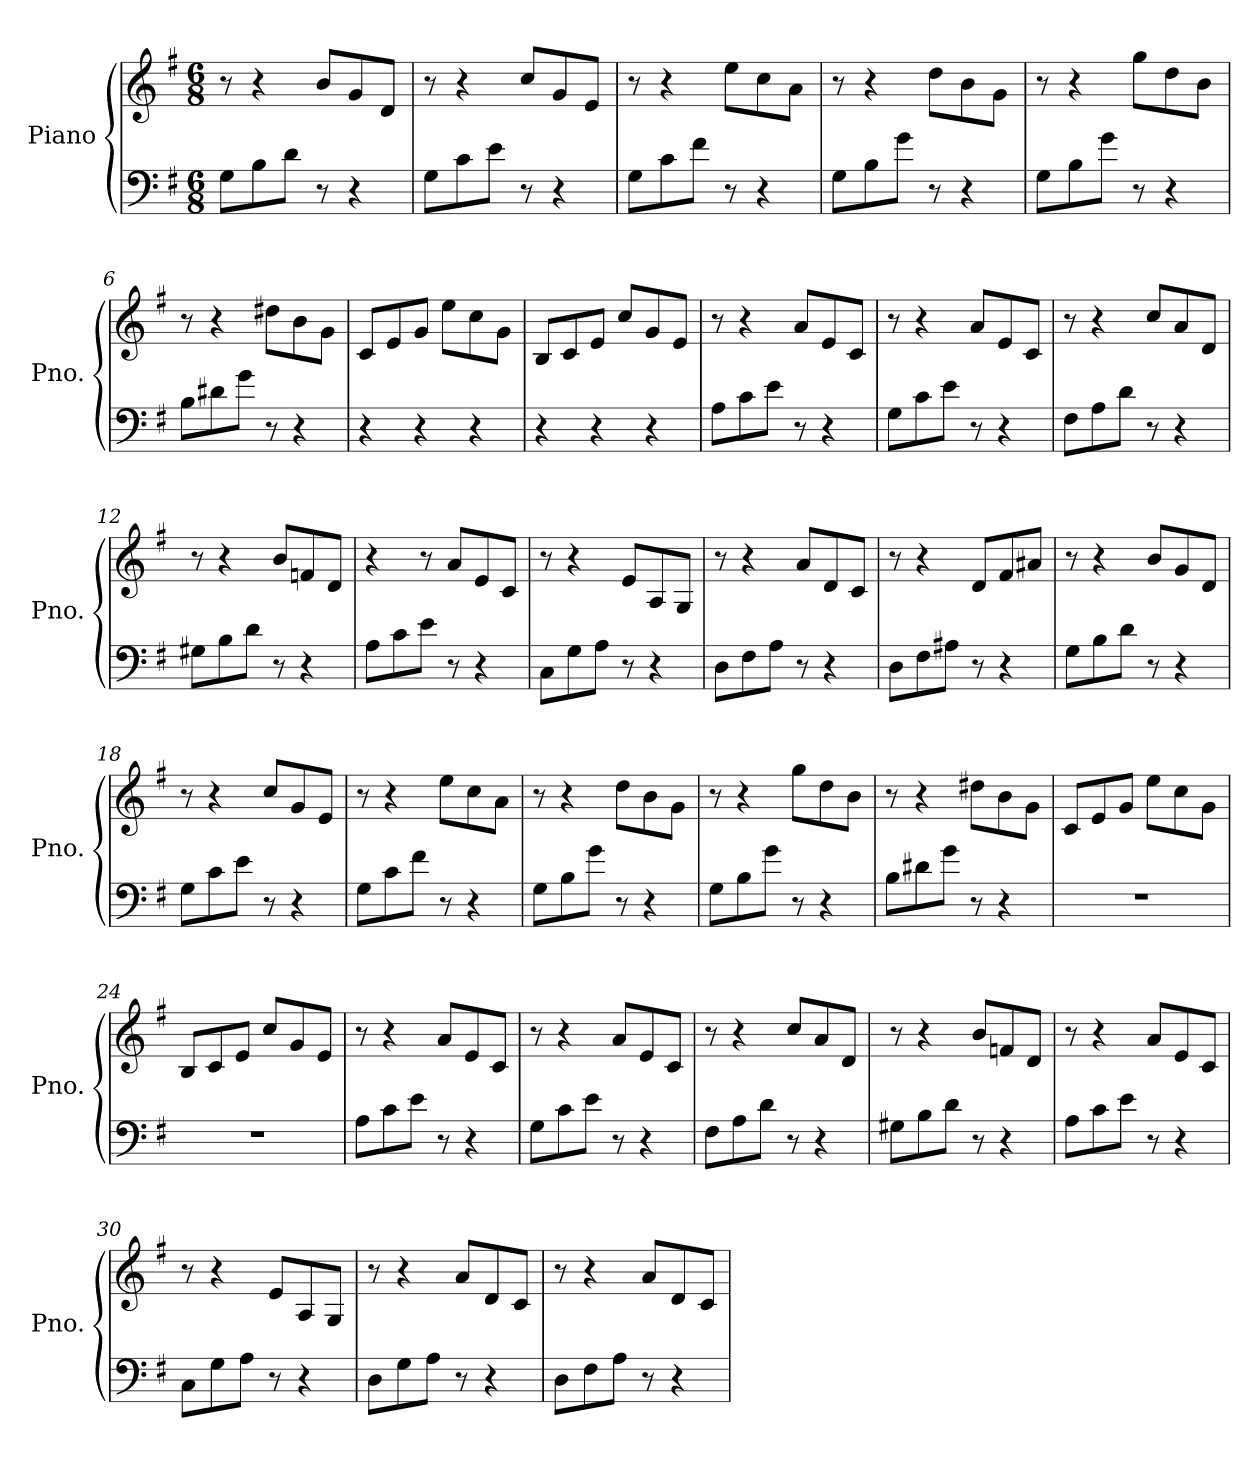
**kern	**kern
*part1	*part1
*staff2	*staff1
*I"Piano	*
*I'Pno.	*
*clefF4	*clefG2
*k[f#]	*k[f#]
*M6/8	*M6/8
=1	=1
8G\L	8r
8B\	4r
8d\J	.
8r	8b/L
4r	8g/
.	8d/J
=2	=2
8G\L	8r
8c\	4r
8e\J	.
8r	8cc/L
4r	8g/
.	8e/J
=3	=3
8G\L	8r
8c\	4r
8f#\J	.
8r	8ee\L
4r	8cc\
.	8a\J
=4	=4
8G\L	8r
8B\	4r
8g\J	.
8r	8dd\L
4r	8b\
.	8g\J
=5	=5
8G\L	8r
8B\	4r
8g\J	.
8r	8gg\L
4r	8dd\
.	8b\J
=6	=6
8B\L	8r
8d#X\	4r
8g\J	.
8r	8dd#X\L
4r	8b\
.	8g\J
!!LO:LB:g=z
=7	=7
4r	8c/L
.	8e/
4r	8g/J
.	8ee\L
4r	8cc\
.	8g\J
=8	=8
4r	8B/L
.	8c/
4r	8e/J
.	8cc/L
4r	8g/
.	8e/J
=9	=9
8A\L	8r
8c\	4r
8e\J	.
8r	8a/L
4r	8e/
.	8c/J
=10	=10
8G\L	8r
8c\	4r
8e\J	.
8r	8a/L
4r	8e/
.	8c/J
=11	=11
8F#\L	8r
8A\	4r
8d\J	.
8r	8cc/L
4r	8a/
.	8d/J
=12	=12
8G#X\L	8r
8B\	4r
8d\J	.
8r	8b/L
4r	8fn/
.	8d/J
=13	=13
8A\L	4r
8c\	.
8e\J	8r
8r	8a/L
4r	8e/
.	8c/J
!!LO:LB:g=z
=14	=14
8C\L	8r
8G\	4r
8A\J	.
8r	8e/L
4r	8A/
.	8G/J
=15	=15
8D\L	8r
8F#\	4r
8A\J	.
8r	8a/L
4r	8d/
.	8c/J
=16	=16
8D\L	8r
8F#\	4r
8A#X\J	.
8r	8d/L
4r	8f#/
.	8a#X/J
=17	=17
8G\L	8r
8B\	4r
8d\J	.
8r	8b/L
4r	8g/
.	8d/J
=18	=18
8G\L	8r
8c\	4r
8e\J	.
8r	8cc/L
4r	8g/
.	8e/J
=19	=19
8G\L	8r
8c\	4r
8f#\J	.
8r	8ee\L
4r	8cc\
.	8a\J
=20	=20
8G\L	8r
8B\	4r
8g\J	.
8r	8dd\L
4r	8b\
.	8g\J
!!LO:LB:g=z
=21	=21
8G\L	8r
8B\	4r
8g\J	.
8r	8gg\L
4r	8dd\
.	8b\J
=22	=22
8B\L	8r
8d#X\	4r
8g\J	.
8r	8dd#X\L
4r	8b\
.	8g\J
=23	=23
2.r	8c/L
.	8e/
.	8g/J
.	8ee\L
.	8cc\
.	8g\J
=24	=24
2.r	8B/L
.	8c/
.	8e/J
.	8cc/L
.	8g/
.	8e/J
=25	=25
8A\L	8r
8c\	4r
8e\J	.
8r	8a/L
4r	8e/
.	8c/J
=26	=26
8G\L	8r
8c\	4r
8e\J	.
8r	8a/L
4r	8e/
.	8c/J
=27	=27
8F#\L	8r
8A\	4r
8d\J	.
8r	8cc/L
4r	8a/
.	8d/J
!!LO:LB:g=z
=28	=28
8G#X\L	8r
8B\	4r
8d\J	.
8r	8b/L
4r	8fn/
.	8d/J
=29	=29
8A\L	8r
8c\	4r
8e\J	.
8r	8a/L
4r	8e/
.	8c/J
=30	=30
8C\L	8r
8G\	4r
8A\J	.
8r	8e/L
4r	8A/
.	8G/J
=31	=31
8D\L	8r
8G\	4r
8A\J	.
8r	8a/L
4r	8d/
.	8c/J
=32	=32
8D\L	8r
8F#\	4r
8A\J	.
8r	8a/L
4r	8d/
.	8c/J
=	=
*-	*-
